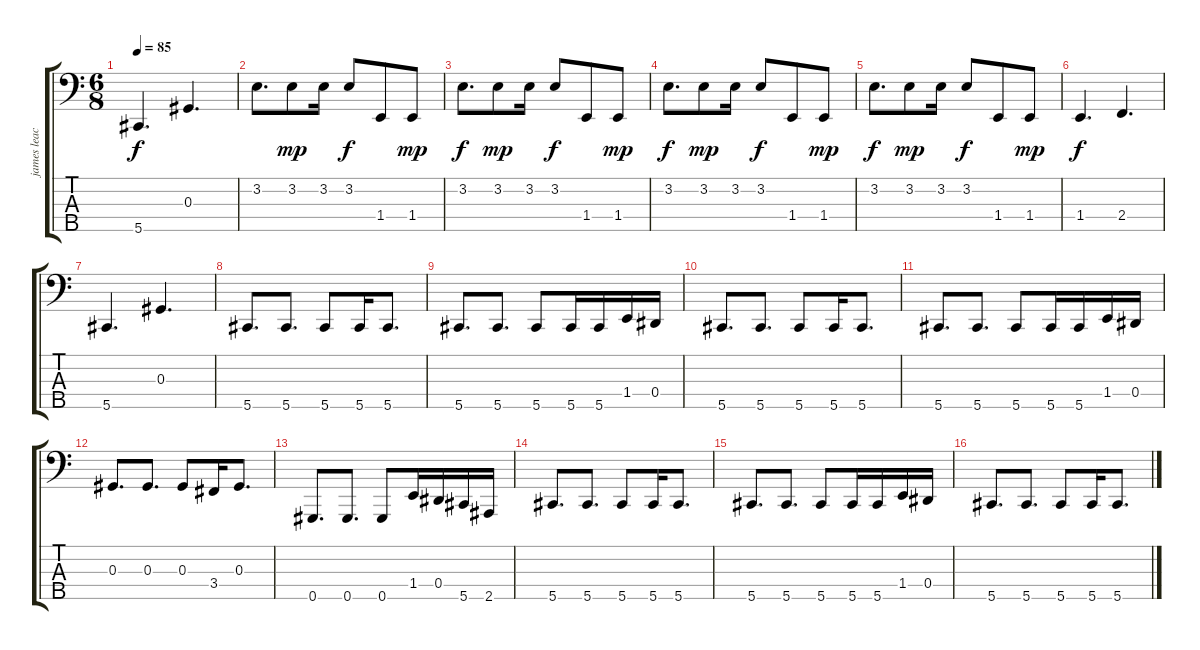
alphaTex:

\track ("james leach" "james leac") {instrument electricbasspick}
\staff {score tabs}
\tuning (Gb2 Db2 Ab1 Eb1 Ab0) {hide}
\ts (6 8)
\tempo 85
\clef f4
\ks c
5.5.4{d dy f} 0.3.4{d} |
3.2.8{d} 3.2.8{dy mp} 3.2.16 3.2.8{dy f} 1.4.8 1.4.8{dy mp} |
3.2.8{d dy f} 3.2.8{dy mp} 3.2.16 3.2.8{dy f} 1.4.8 1.4.8{dy mp} |
3.2.8{d dy f} 3.2.8{dy mp} 3.2.16 3.2.8{dy f} 1.4.8 1.4.8{dy mp} |
3.2.8{d dy f} 3.2.8{dy mp} 3.2.16 3.2.8{dy f} 1.4.8 1.4.8{dy mp} |
1.4.4{d dy f} 2.4.4{d} |
5.5.4{d} 0.3.4{d} |
5.5.8{d} 5.5.8{d} 5.5.8 5.5.16 5.5.8{d} |
5.5.8{d} 5.5.8{d} 5.5.8 5.5.16 5.5.16 1.4.16 0.4.16 |
5.5.8{d} 5.5.8{d} 5.5.8 5.5.16 5.5.8{d} |
5.5.8{d} 5.5.8{d} 5.5.8 5.5.16 5.5.16 1.4.16 0.4.16 |
0.3.8{d} 0.3.8{d} 0.3.8 3.4.16 0.3.8{d} |
0.5.8{d} 0.5.8{d} 0.5.8 1.4.16 0.4.16 5.5.16 2.5.16 |
5.5.8{d} 5.5.8{d} 5.5.8 5.5.16 5.5.8{d} |
5.5.8{d} 5.5.8{d} 5.5.8 5.5.16 5.5.16 1.4.16 0.4.16 |
5.5.8{d} 5.5.8{d} 5.5.8 5.5.16 5.5.8{d}
